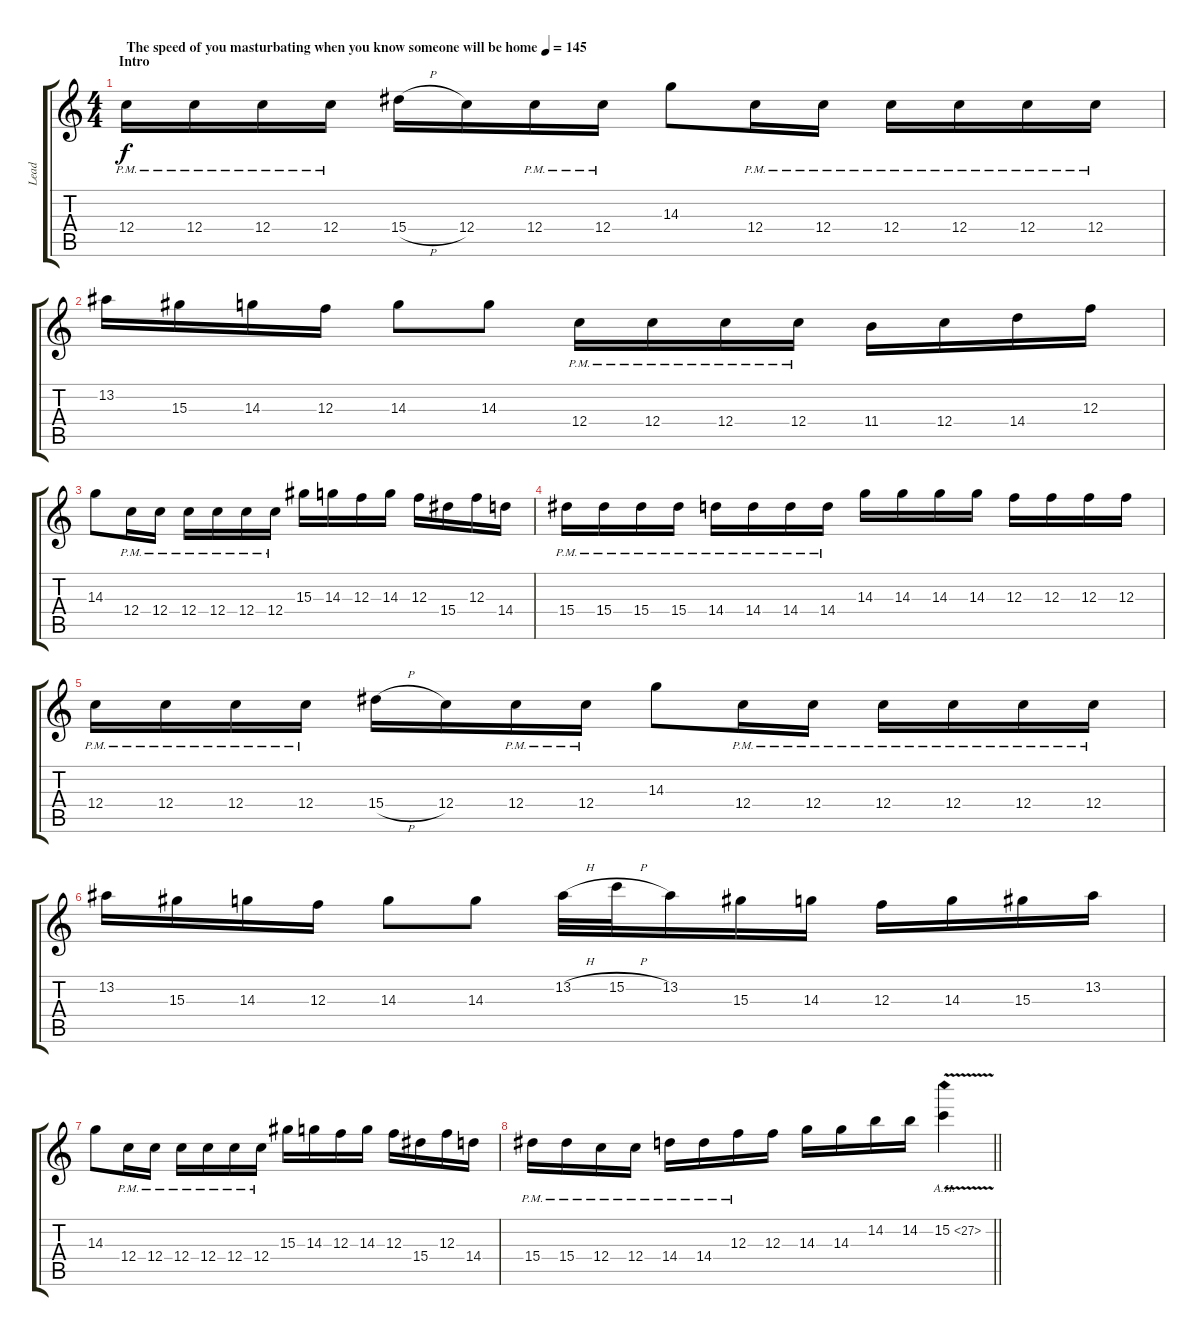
\track ("Lead" "Lead") {instrument distortionguitar}
\staff {score tabs}
\tuning (D4 A3 F3 C3 G2 C2) {hide}
\ts (4 4)
\section ("" "Intro")
\tempo (145 "The speed of you masturbating when you know someone will be home")
\clef g2
\ks c
12.4{pm}.16{dy f instrument distortionguitar} 12.4{pm}.16 12.4{pm}.16 12.4{pm}.16 15.4{h}.16 12.4.16 12.4{pm}.16 12.4{pm}.16 14.3.8 12.4{pm}.16 12.4{pm}.16 12.4{pm}.16 12.4{pm}.16 12.4{pm}.16 12.4{pm}.16 |
13.2.16 15.3.16 14.3.16 12.3.16 14.3.8 14.3.8 12.4{pm}.16 12.4{pm}.16 12.4{pm}.16 12.4{pm}.16 11.4.16 12.4.16 14.4.16 12.3.16 |
14.3.8 12.4{pm}.16 12.4{pm}.16 12.4{pm}.16 12.4{pm}.16 12.4{pm}.16 12.4{pm}.16 15.3.16 14.3.16 12.3.16 14.3.16 12.3.16 15.4.16 12.3.16 14.4.16 |
15.4{pm}.16 15.4{pm}.16 15.4{pm}.16 15.4{pm}.16 14.4{pm}.16 14.4{pm}.16 14.4{pm}.16 14.4{pm}.16 14.3.16 14.3.16 14.3.16 14.3.16 12.3.16 12.3.16 12.3.16 12.3.16 |
12.4{pm}.16 12.4{pm}.16 12.4{pm}.16 12.4{pm}.16 15.4{h}.16 12.4.16 12.4{pm}.16 12.4{pm}.16 14.3.8 12.4{pm}.16 12.4{pm}.16 12.4{pm}.16 12.4{pm}.16 12.4{pm}.16 12.4{pm}.16 |
13.2.16 15.3.16 14.3.16 12.3.16 14.3.8 14.3.8 13.2{h}.32 15.2{h}.32 13.2.16 15.3.16 14.3.16 12.3.16 14.3.16 15.3.16 13.2.16 |
14.3.8 12.4{pm}.16 12.4{pm}.16 12.4{pm}.16 12.4{pm}.16 12.4{pm}.16 12.4{pm}.16 15.3.16 14.3.16 12.3.16 14.3.16 12.3.16 15.4.16 12.3.16 14.4.16 |
\barLineRight lightlight
15.4{pm}.16 15.4{pm}.16 12.4{pm}.16 12.4{pm}.16 14.4{pm}.16 14.4{pm}.16 12.3{pm}.16 12.3.16 14.3.16 14.3.16 14.2.16 14.2.16 15.2{ah 12 v}.4
